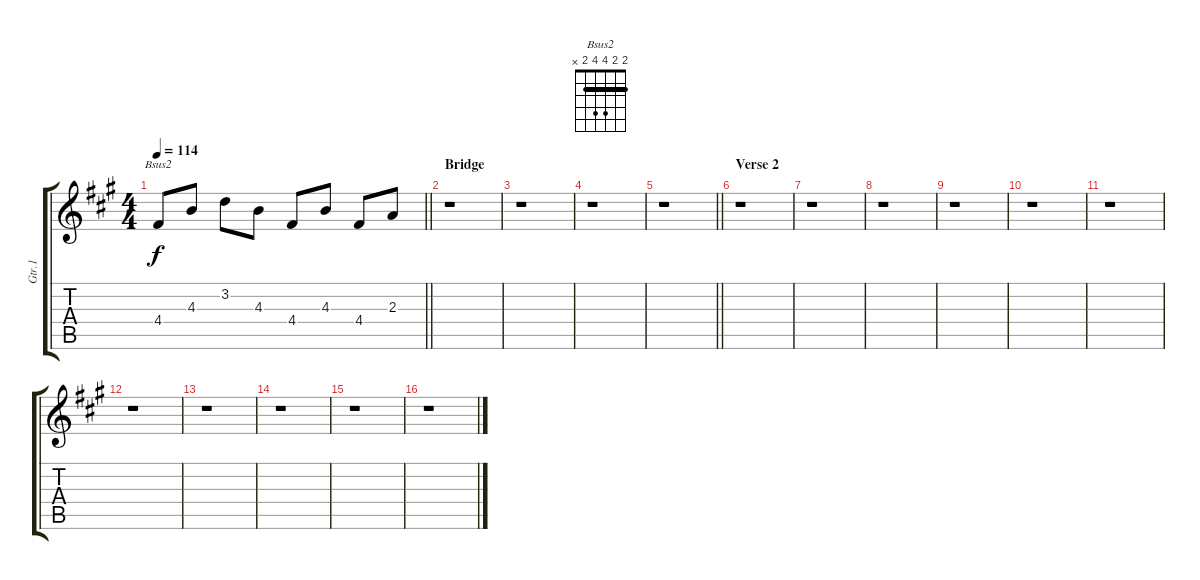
\track ("Gtr.1" "Gtr.1") {instrument electricguitarclean}
\staff {score tabs}
\tuning (E4 B3 G3 D3 A2 E2) {hide}
\chord ("Bsus2" 2 2 4 4 2 x) {barre 2}
\ts (4 4)
\tempo 114
\clef g2
\barLineRight lightlight
\ks f#minor
4.4.8{ch "Bsus2" dy f} 4.3.8 3.2.8 4.3.8 4.4.8 4.3.8 4.4.8 2.3.8 |
\section ("" "Bridge")
r.1 |
r.1 |
r.1 |
\barLineRight lightlight
r.1 |
\section ("" "Verse 2")
r.1 |
r.1 |
r.1 |
r.1 |
r.1 |
r.1 |
r.1 |
r.1 |
r.1 |
r.1 |
r.1
